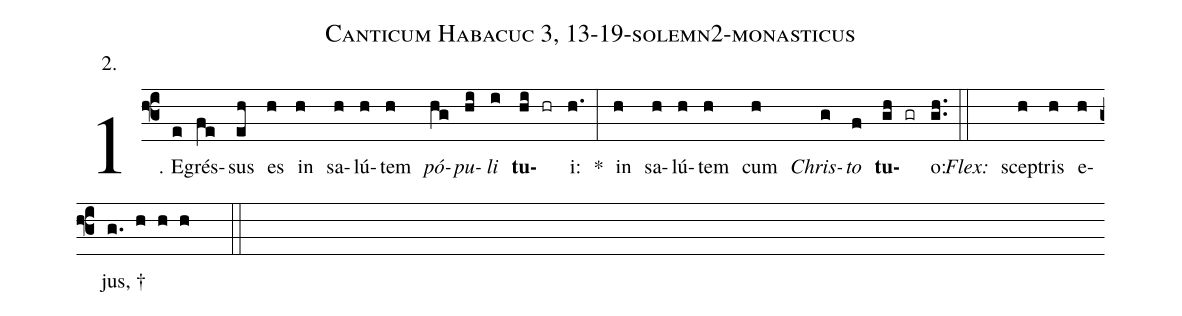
name: Canticum Habacuc 3, 13-19-solemn2-monasticus;
annotation: 2.;
%%
(f3)1. E(e)grés(fe)sus(eh) es(h) in(h) sa(h)lú(h)tem(h) <i>pó</i>(hg)<i>pu</i>(hi)<i>li</i>(i) <b>tu</b>(hi hr)i:(h.) *(:) in(h) sa(h)lú(h)tem(h) cum(h) <i>Chris</i>(g)<i>to</i>(f) <b>tu</b>(gh gr)o:(gh..) (::)
<i>Flex:</i>()  scep(h)tris(h) e(h)jus, †(g. h h h  ::)
